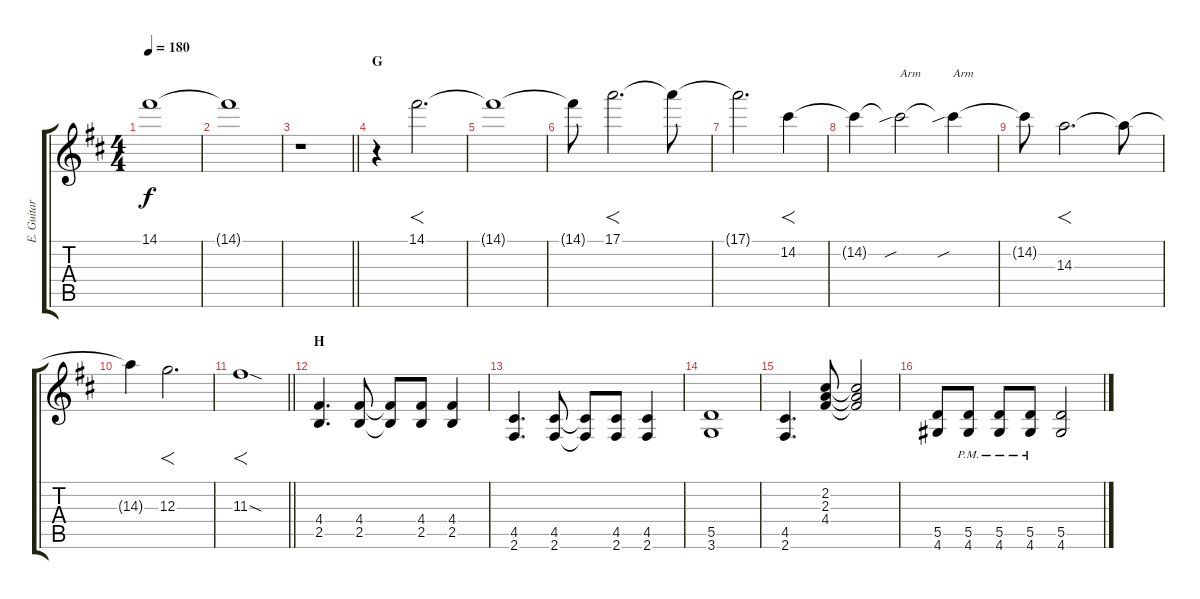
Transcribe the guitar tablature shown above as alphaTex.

\track ("E. Guitar III" "E. Guitar ") {instrument distortionguitar}
\staff {score tabs}
\tuning (E4 B3 G3 D3 A2 E2) {hide}
\ts (4 4)
\tempo 180
\clef g2
\ks d
14.1{t}.1{dy f} |
14.1{t}.1 |
\barLineRight lightlight
r.1 |
\section ("" "G")
r.4 14.1.2{f d} |
14.1{t}.1 |
14.1{t}.8 17.1.2{f d} 17.1{t}.8 |
17.1{t}.2{d} 14.2.4{f} |
14.2{t}.4 14.2{sib t}.2{txt "Arm"} 14.2{sib t}.4{txt "Arm"} |
14.2{t}.8 14.3.2{f d} 14.3{t}.8 |
14.3{t}.4 12.3.2{f d} |
\barLineRight lightlight
11.3{sod}.1{f} |
\section ("" "H")
(4.4 2.5).4{d} (4.4 2.5).8 (4.4{t} 2.5{t}).8 (4.4 2.5).8 (4.4 2.5).4 |
(4.5 2.6).4{d} (4.5 2.6).8 (4.5{t} 2.6{t}).8 (4.5 2.6).8 (4.5 2.6).4 |
(5.5 3.6).1 |
(4.5 2.6).4{d} (2.2 2.3 4.4).8 (2.2{t} 2.3{t} 4.4{t}).2 |
(5.5 4.6).8 (5.5{pm} 4.6).8 (5.5{pm} 4.6).8 (5.5{pm} 4.6).8 (5.5 4.6).2
